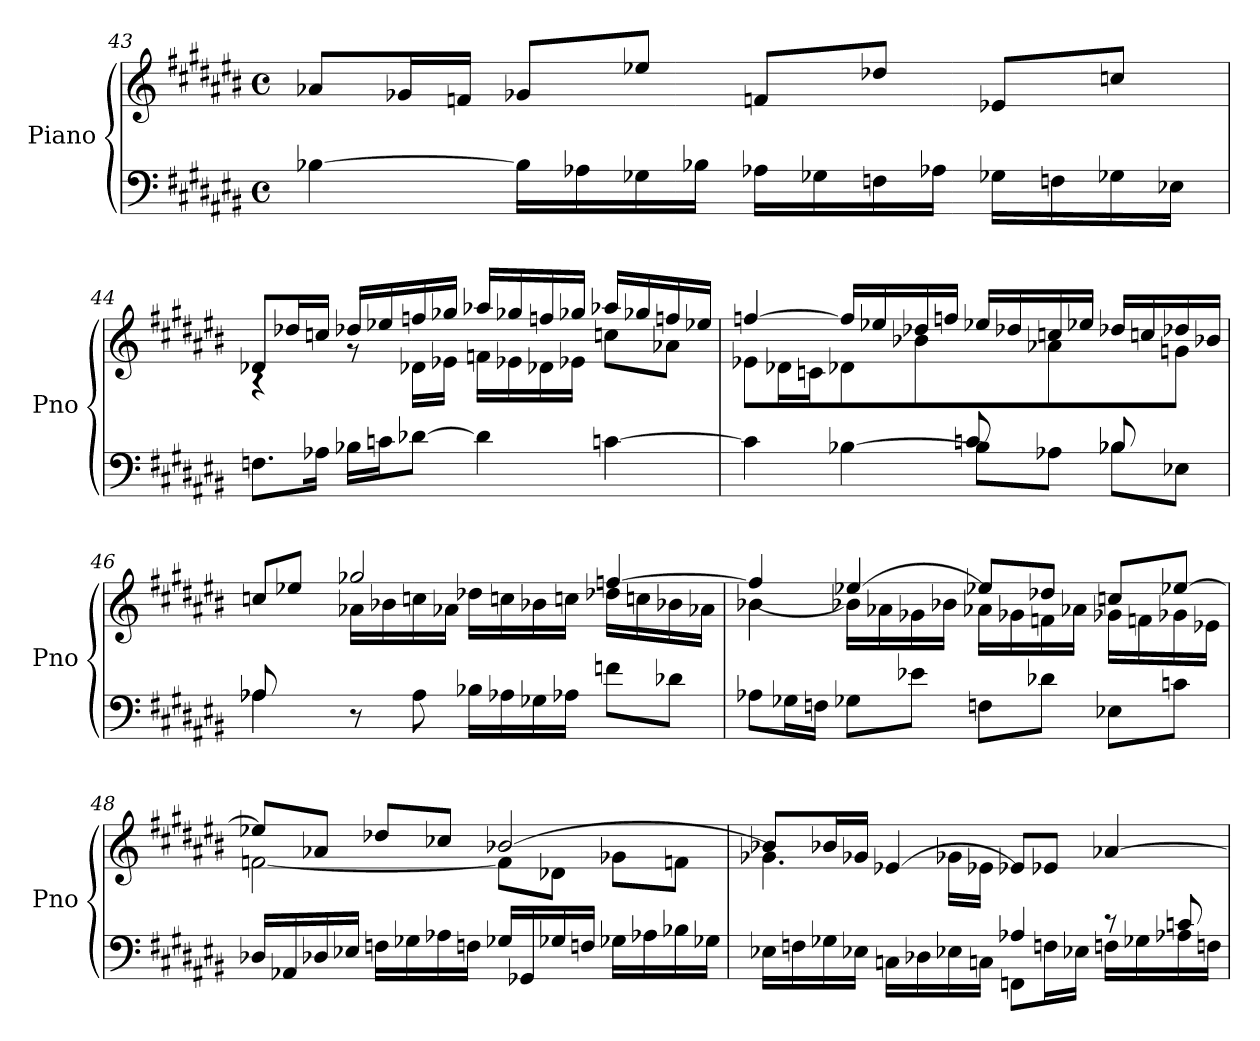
**kern	**kern
*part1	*part1
*staff2	*staff1
*I"Piano	*
*I'Pno	*
!!LO:LB:g=z
*clefF4	*clefG2
*k[f#c#g#d#a#e#b#]	*k[f#c#g#d#a#e#b#]
*M4/4	*M4/4
*met(c)	*met(c)
=43	=43
[4B-Xi\	8a-Xi/L
.	16g-Xi/L
.	16fni/JJ
16B-i\LL]	8g-Xi/L
16A-Xi\	.
16G-Xi\	8ee-Xi/J
16B-Xi\JJ	.
16A-Xi\LL	8fni/L
16G-Xi\	.
16Fni\	8dd-Xi/J
16A-Xi\JJ	.
16G-Xi\LL	8e-Xi/L
16Fni\	.
16G-Xi\	8ccni/J
16E-Xi\JJ	.
=44	=44
*	*^
8.Fni\L	8d-Xi/L	4rA
.	16dd-Xi/L	.
16A-Xi\Jk	16ccni/JJ	.
16B-Xi\LL	16dd-Xi/LL	8rg
16cni\J	16ee-Xi/	.
[8d-Xi\J	16ffni/	16d-Xi\LL
.	16gg-Xi/JJ	16e-Xi\JJ
4d-i\]	16aa-Xi/LL	16fni\LL
.	16gg-Xi/	16e-Xi\
.	16ffni/	16d-Xi\
.	16gg-Xi/JJ	16e-Xi\JJ
[4cni\	16aa-Xi/LL	8ccni\L
.	16gg-Xi/	.
.	16ffni/	8a-Xi\J
.	16ee-Xi/JJ	.
=45	=45	=45
*^	*	*
4ci\]	2ryy	[4ffni/	8e-Xi\L
.	.	.	16d-Xi\L
.	.	.	16cni\JJ
[4B-Xi\	.	16ffni/LL]	8d-Xi\L
.	.	16ee-Xi/	.
.	.	16dd-Xi/	8b-Xi\J
.	.	16ffni/JJ	.
8B-i\L]	8cni/L	16ee-Xi/LL	8ryy
.	.	16dd-Xi/	.
8A-Xi\J	8ryy	16ccni/	8a-Xi\J
.	.	16ee-Xi/JJ	.
8B-Xi\L	8B-Xi/L	16dd-Xi/LL	8ryy
.	.	16ccni/	.
8E-Xi\J	8ryy	16dd-Xi/	8gni\J
.	.	16b-Xi/JJ	.
!!LO:LB:g=z	!!
=46	=46	=46	=46
8A-Xi/L	4A-i\	8ccni/L	8ryy
2..ryy	.	8ee-Xi/J	16a-Xi\L
.	.	.	16gni\JJ
.	8r	2gg-Xi/	16a-Xi\LL
.	.	.	16b-Xi\
.	8A-i\	.	16ccni\
.	.	.	16a-Xi\JJ
.	16B-Xi\LL	.	16dd-Xi\LL
.	16A-Xi\	.	16ccni\
.	16G-Xi\	.	16b-Xi\
.	16A-Xi\JJ	.	16ccni\JJ
.	8fni\L	[4ffni/	16dd-Xi\LL
.	.	.	16ccni\
.	8d-Xi\J	.	16b-Xi\
.	.	.	16a-Xi\JJ
*v	*v	*	*
=47	=47	=47
8A-Xi\L	4ffni/]	[4b-Xi\
16G-Xi\L	.	.
16Fni\JJ	.	.
8G-Xi\L	[4ee-Xi/	16b-Xi\LL]
.	.	16a-Xi\
8e-Xi\J	.	16g-Xi\
.	.	16b-Xi\JJ
8Fni\L	8ee-Xi/L]	16a-Xi\LL
.	.	16g-Xi\
8d-Xi\J	8dd-Xi/J	16fni\
.	.	16a-Xi\JJ
8E-Xi\L	8ccni/L	16g-Xi\LL
.	.	16fni\
8cni\J	[8ee-Xi/J	16g-Xi\
.	.	16e-Xi\JJ
=48	=48	=48
16D-Xi/LL	8ee-Xi/L]	[2fni\
16AA-Xi/	.	.
16D-Xi/	8a-Xi/J	.
16E-Xi/JJ	.	.
16Fni\LL	8dd-Xi/L	.
16G-Xi\	.	.
16A-Xi\	8cc-Xi/J	.
16Fni\JJ	.	.
16G-Xi/LL	[2b-Xi/	8fni\L]
16GG-Xi/	.	.
16G-Xi/	.	8d-Xi\J
16Fni/JJ	.	.
16G-Xi\LL	.	8g-Xi\L
16A-Xi\	.	.
16B-Xi\	.	8fni\J
16G-Xi\JJ	.	.
!!LO:PB:g=z	!!
=49	=49	=49
*^	*	*
2ryy	16E-Xi\LL	8b-Xi/L]	4.g-Xi\
.	16Fni\	.	.
.	16G-Xi\	16b-Xi/L	.
.	16E-Xi\JJ	16g-Xi/JJ	.
.	16Cni\LL	[4e-Xi/	.
.	16D-Xi\	.	.
.	16E-Xi\	.	16g-Xi\LL
.	16Cni\JJ	.	16e-Xi\JJ
4A-Xi/	8FFni\L	8e-Xi/L]	4ryy
.	16Fni\L	8e-Xi/J	.
.	16E-Xi\JJ	.	.
8ryy	16Fni\LL	[4a-Xi/	8rBB
.	16G-Xi\	.	.
8cni/	16A-Xi\	.	8ryy
.	16Fni\JJ	.	.
*v	*v	*	*
*	*v	*v
=	=
*-	*-
